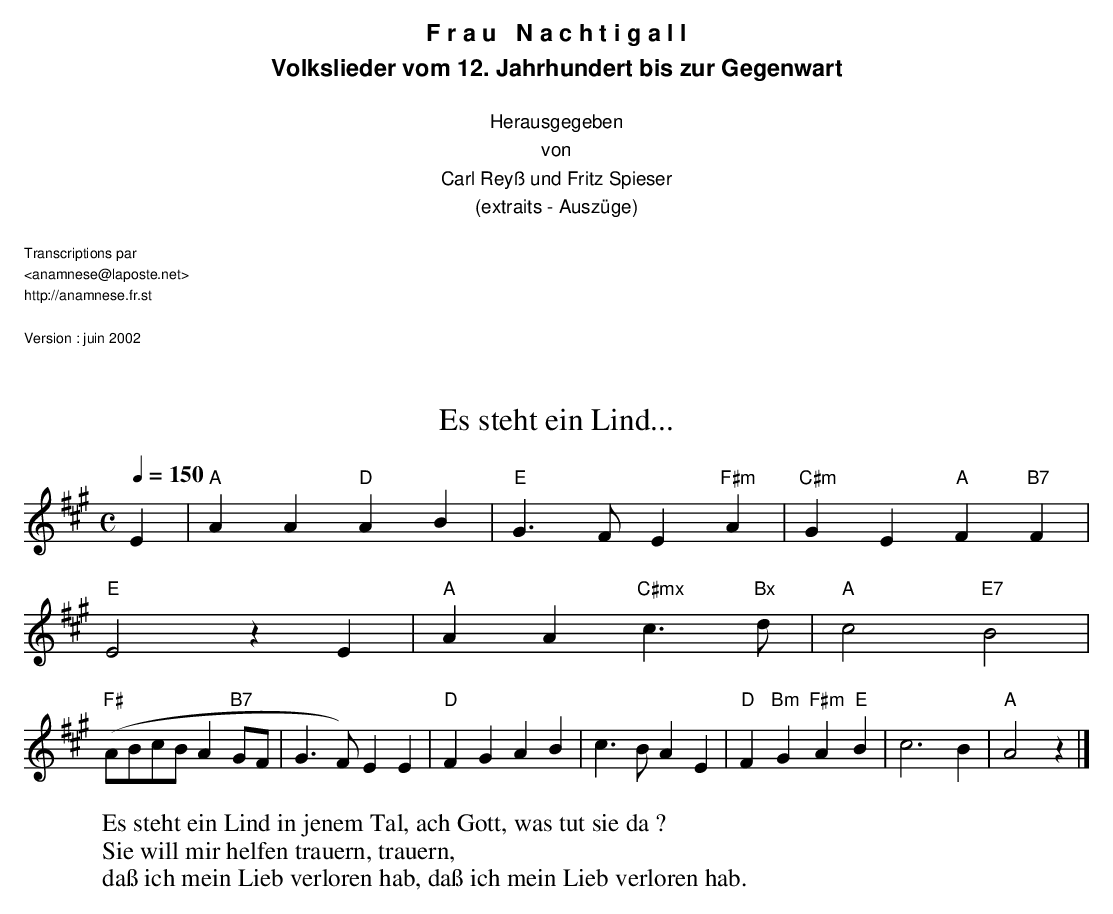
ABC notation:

X:1
T:Es steht ein Lind...
M:C
L:1/4
Q:1/4=150
K:A
E | "A"AA"D"AB | "E"G>F E"F#m"A | "C#m"GE"A"F"B7"F |
 "E"E2 zE | "A"AA "C#mx"c>"Bx"d | "A"c2"E7"B2 |
"F#"(A/B/c/B/ A "B7"G/F/ | G>F) EE | "D" FGAB | c>B AE |\
 "D"F"Bm"G"F#m"A"E"B | c3B | "A" A2 z |]
W:Es steht ein Lind in jenem Tal, ach Gott, was tut sie da ?
W:Sie will mir helfen trauern, trauern,
W:daß ich mein Lieb verloren hab, daß ich mein Lieb verloren hab.
